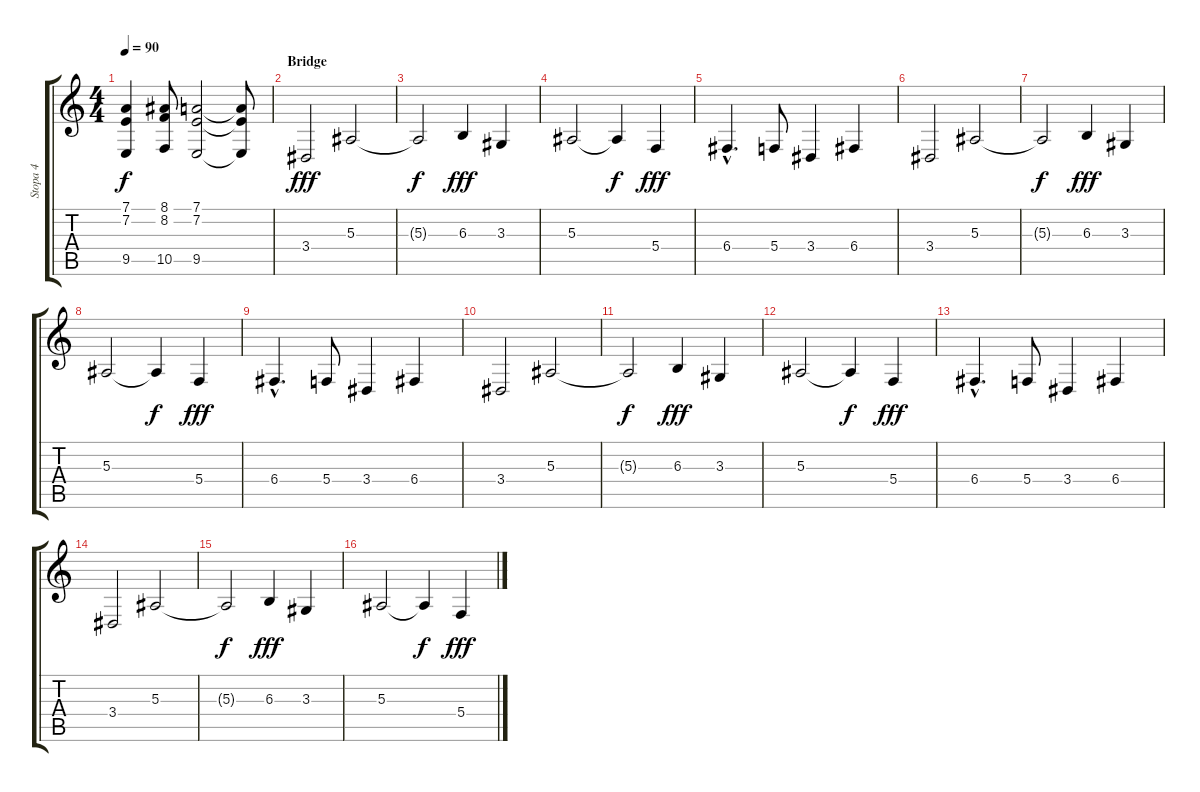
\track ("Stopa 4" "Stopa 4") {instrument stringensemble1}
\staff {score tabs}
\tuning (D4 A3 F3 C3 G2 D2) {hide}
\ts (4 4)
\tempo 90
\clef g2
\ks c
(7.1 7.2 9.5).4{dy f} (8.1 8.2 10.5).8 (7.1 7.2 9.5).2 (7.1{t} 7.2{t} 9.5{t}).8 |
\section ("" "Bridge")
3.4.2{dy fff} 5.3.2 |
5.3{t}.2{dy f} 6.3.4{dy fff} 3.3.4 |
5.3.2 5.3{t}.4{dy f} 5.4.4{dy fff} |
6.4{hac}.4{d} 5.4.8 3.4.4 6.4.4 |
3.4.2 5.3.2 |
5.3{t}.2{dy f} 6.3.4{dy fff} 3.3.4 |
5.3.2 5.3{t}.4{dy f} 5.4.4{dy fff} |
6.4{hac}.4{d} 5.4.8 3.4.4 6.4.4 |
3.4.2 5.3.2 |
5.3{t}.2{dy f} 6.3.4{dy fff} 3.3.4 |
5.3.2 5.3{t}.4{dy f} 5.4.4{dy fff} |
6.4{hac}.4{d} 5.4.8 3.4.4 6.4.4 |
3.4.2 5.3.2 |
5.3{t}.2{dy f} 6.3.4{dy fff} 3.3.4 |
5.3.2 5.3{t}.4{dy f} 5.4.4{dy fff}
